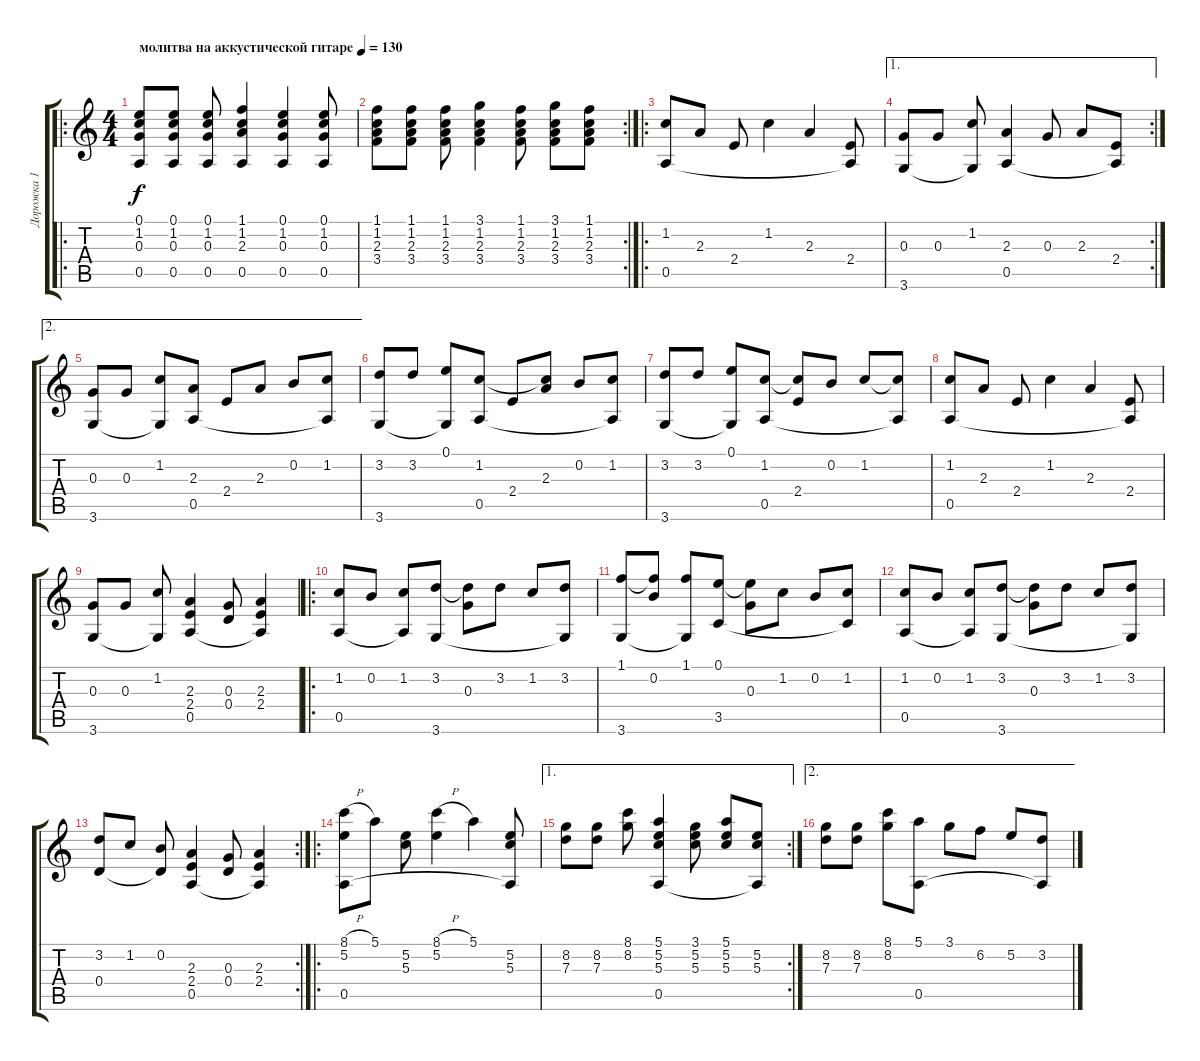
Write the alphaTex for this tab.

\track ("Дорожка 1" "Дорожка 1") {instrument acousticguitarnylon}
\staff {score tabs}
\tuning (E4 B3 G3 D3 A2 E2) {hide}
\ro
\ts (4 4)
\tempo (130 "молитва на аккустической гитаре")
\clef g2
\ks aminor
(0.1 1.2 0.3 0.5).8{dy f instrument acousticguitarnylon} (0.1 1.2 0.3 0.5).8 (0.1 1.2 0.3 0.5).8 (1.1 1.2 2.3 0.5).4 (0.1 1.2 0.3 0.5).4 (0.1 1.2 0.3 0.5).8 |
\rc 2
(1.1 1.2 2.3 3.4).8 (1.1 1.2 2.3 3.4).8 (1.1 1.2 2.3 3.4).8 (3.1 1.2 2.3 3.4).4 (1.1 1.2 2.3 3.4).8 (3.1 1.2 2.3 3.4).8 (1.1 1.2 2.3 3.4).8 |
\ro
(1.2 0.5).8 2.3.8 2.4.8 1.2.4 2.3.4 (2.4 0.5{t}).8 |
\ae 1
\rc 2
(0.3 3.6).8 0.3.8 (1.2 3.6{t}).8 (2.3 0.5).4 0.3.8 2.3.8 (2.4 0.5{t}).8 |
\ae 2
(0.3 3.6).8 0.3.8 (1.2 3.6{t}).8 (2.3 0.5).8 2.4.8 2.3.8 0.2.8 (1.2 0.5{t}).8 |
(3.2 3.6).8 3.2.8 (0.1 3.6{t}).8 (1.2 0.5).8 2.4.8 (1.2{t} 2.3).8 0.2.8 (1.2 0.5{t}).8 |
(3.2 3.6).8 3.2.8 (0.1 3.6{t}).8 (1.2 0.5).8 (1.2{t} 2.4).8 0.2.8 1.2.8 (1.2{t} 0.5{t}).8 |
(1.2 0.5).8 2.3.8 2.4.8 1.2.4 2.3.4 (2.4 0.5{t}).8 |
(0.3 3.6).8 0.3.8 (1.2 3.6{t}).8 (2.3 2.4 0.5).4 (0.3 0.4).8 (2.3 2.4 0.5{t}).4 |
\ro
(1.2 0.5).8 0.2.8 (1.2 0.5{t}).8 (3.2 3.6).8 (3.2{t} 0.3).8 3.2.8 1.2.8 (3.2 3.6{t}).8 |
(1.1 3.6).8 (1.1{t} 0.2).8 (1.1 3.6{t}).8 (0.1 3.5).8 (0.1{t} 0.3).8 1.2.8 0.2.8 (1.2 3.5{t}).8 |
(1.2 0.5).8 0.2.8 (1.2 0.5{t}).8 (3.2 3.6).8 (3.2{t} 0.3).8 3.2.8 1.2.8 (3.2 3.6{t}).8 |
\rc 2
(3.2 0.4).8 1.2.8 (0.2 0.4{t}).8 (2.3 2.4 0.5).4 (0.3 0.4).8 (2.3 2.4 0.5{t}).4 |
\ro
(8.1{h} 5.2 0.5).8 5.1.8 (5.2 5.3).8 (8.1{h} 5.2).4 5.1.4 (5.2 5.3 0.5{t}).8 |
\ae 1
\rc 2
(8.2 7.3).8 (8.2 7.3).8 (8.1 8.2).8 (5.1 5.2 5.3 0.5).4 (3.1 5.2 5.3).8 (5.1 5.2 5.3).8 (5.2 5.3 0.5{t}).8 |
\ae 2
(8.2 7.3).8 (8.2 7.3).8 (8.1 8.2).8 (5.1 0.5).8 3.1.8 6.2.8 5.2.8 (3.2 0.5{t}).8
